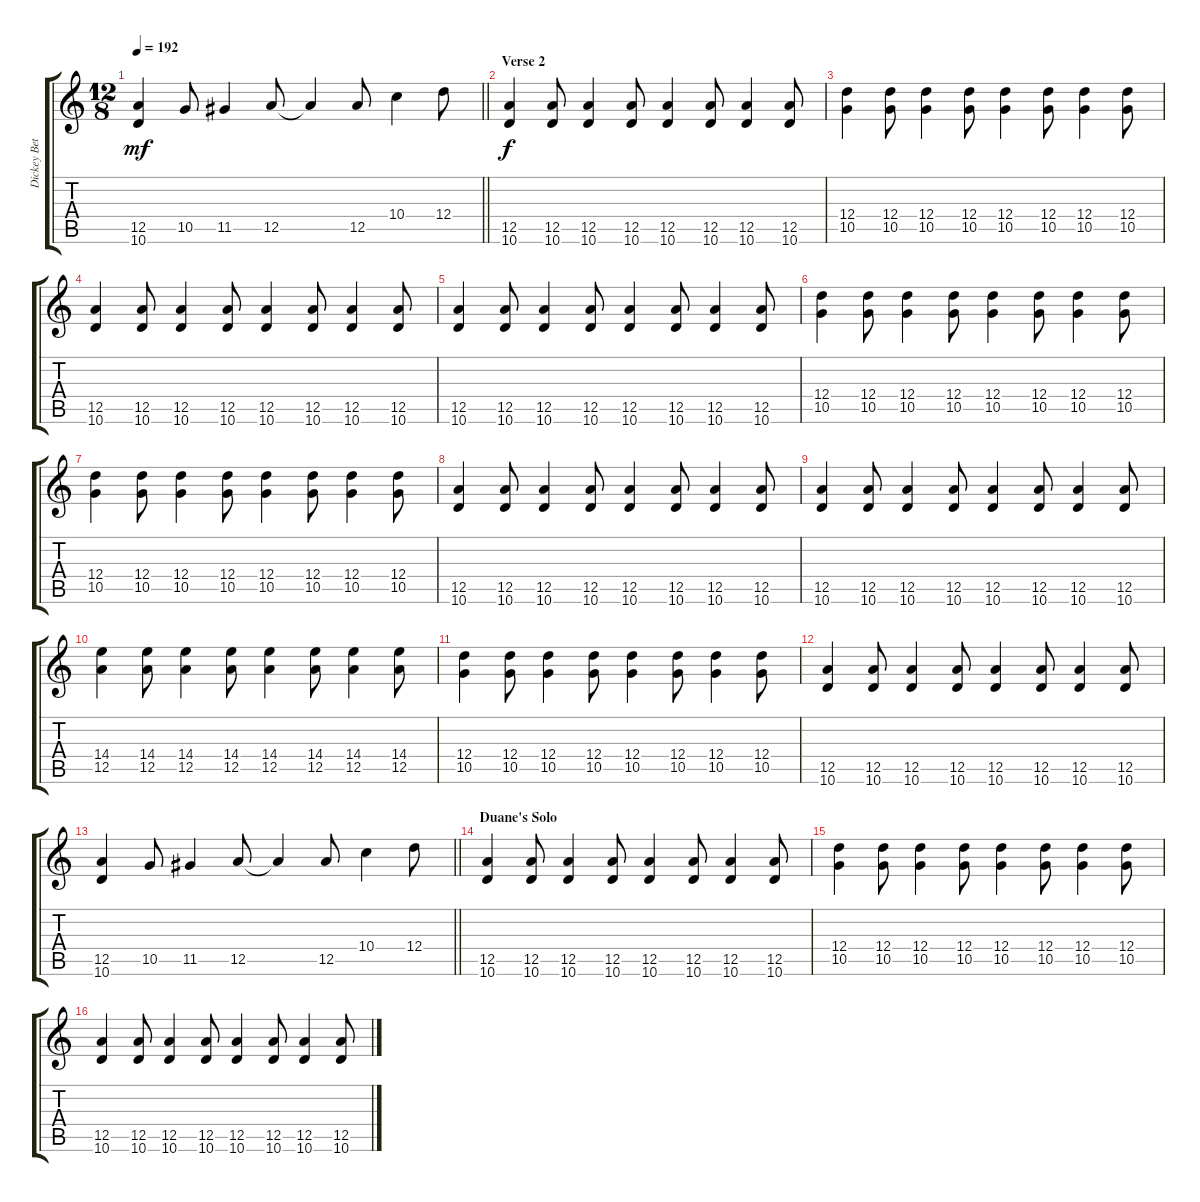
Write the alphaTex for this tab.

\track ("Dickey Betts - Guitar" "Dickey Bet") {instrument electricguitarclean}
\staff {score tabs}
\tuning (E4 B3 G3 D3 A2 E2) {hide}
\ts (12 8)
\tempo 192
\clef g2
\barLineRight lightlight
\ks c
(12.5 10.6).4{dy mf} 10.5.8 11.5.4 12.5.8 12.5{t}.4 12.5.8 10.4.4 12.4.8 |
\section ("" "Verse 2")
(12.5 10.6).4{dy f} (12.5 10.6).8 (12.5 10.6).4 (12.5 10.6).8 (12.5 10.6).4 (12.5 10.6).8 (12.5 10.6).4 (12.5 10.6).8 |
(12.4 10.5).4 (12.4 10.5).8 (12.4 10.5).4 (12.4 10.5).8 (12.4 10.5).4 (12.4 10.5).8 (12.4 10.5).4 (12.4 10.5).8 |
(12.5 10.6).4 (12.5 10.6).8 (12.5 10.6).4 (12.5 10.6).8 (12.5 10.6).4 (12.5 10.6).8 (12.5 10.6).4 (12.5 10.6).8 |
(12.5 10.6).4 (12.5 10.6).8 (12.5 10.6).4 (12.5 10.6).8 (12.5 10.6).4 (12.5 10.6).8 (12.5 10.6).4 (12.5 10.6).8 |
(12.4 10.5).4 (12.4 10.5).8 (12.4 10.5).4 (12.4 10.5).8 (12.4 10.5).4 (12.4 10.5).8 (12.4 10.5).4 (12.4 10.5).8 |
(12.4 10.5).4 (12.4 10.5).8 (12.4 10.5).4 (12.4 10.5).8 (12.4 10.5).4 (12.4 10.5).8 (12.4 10.5).4 (12.4 10.5).8 |
(12.5 10.6).4 (12.5 10.6).8 (12.5 10.6).4 (12.5 10.6).8 (12.5 10.6).4 (12.5 10.6).8 (12.5 10.6).4 (12.5 10.6).8 |
(12.5 10.6).4 (12.5 10.6).8 (12.5 10.6).4 (12.5 10.6).8 (12.5 10.6).4 (12.5 10.6).8 (12.5 10.6).4 (12.5 10.6).8 |
(14.4 12.5).4 (14.4 12.5).8 (14.4 12.5).4 (14.4 12.5).8 (14.4 12.5).4 (14.4 12.5).8 (14.4 12.5).4 (14.4 12.5).8 |
(12.4 10.5).4 (12.4 10.5).8 (12.4 10.5).4 (12.4 10.5).8 (12.4 10.5).4 (12.4 10.5).8 (12.4 10.5).4 (12.4 10.5).8 |
(12.5 10.6).4 (12.5 10.6).8 (12.5 10.6).4 (12.5 10.6).8 (12.5 10.6).4 (12.5 10.6).8 (12.5 10.6).4 (12.5 10.6).8 |
\barLineRight lightlight
(12.5 10.6).4 10.5.8 11.5.4 12.5.8 12.5{t}.4 12.5.8 10.4.4 12.4.8 |
\section ("" "Duane's Solo")
(12.5 10.6).4 (12.5 10.6).8 (12.5 10.6).4 (12.5 10.6).8 (12.5 10.6).4 (12.5 10.6).8 (12.5 10.6).4 (12.5 10.6).8 |
(12.4 10.5).4 (12.4 10.5).8 (12.4 10.5).4 (12.4 10.5).8 (12.4 10.5).4 (12.4 10.5).8 (12.4 10.5).4 (12.4 10.5).8 |
(12.5 10.6).4 (12.5 10.6).8 (12.5 10.6).4 (12.5 10.6).8 (12.5 10.6).4 (12.5 10.6).8 (12.5 10.6).4 (12.5 10.6).8
